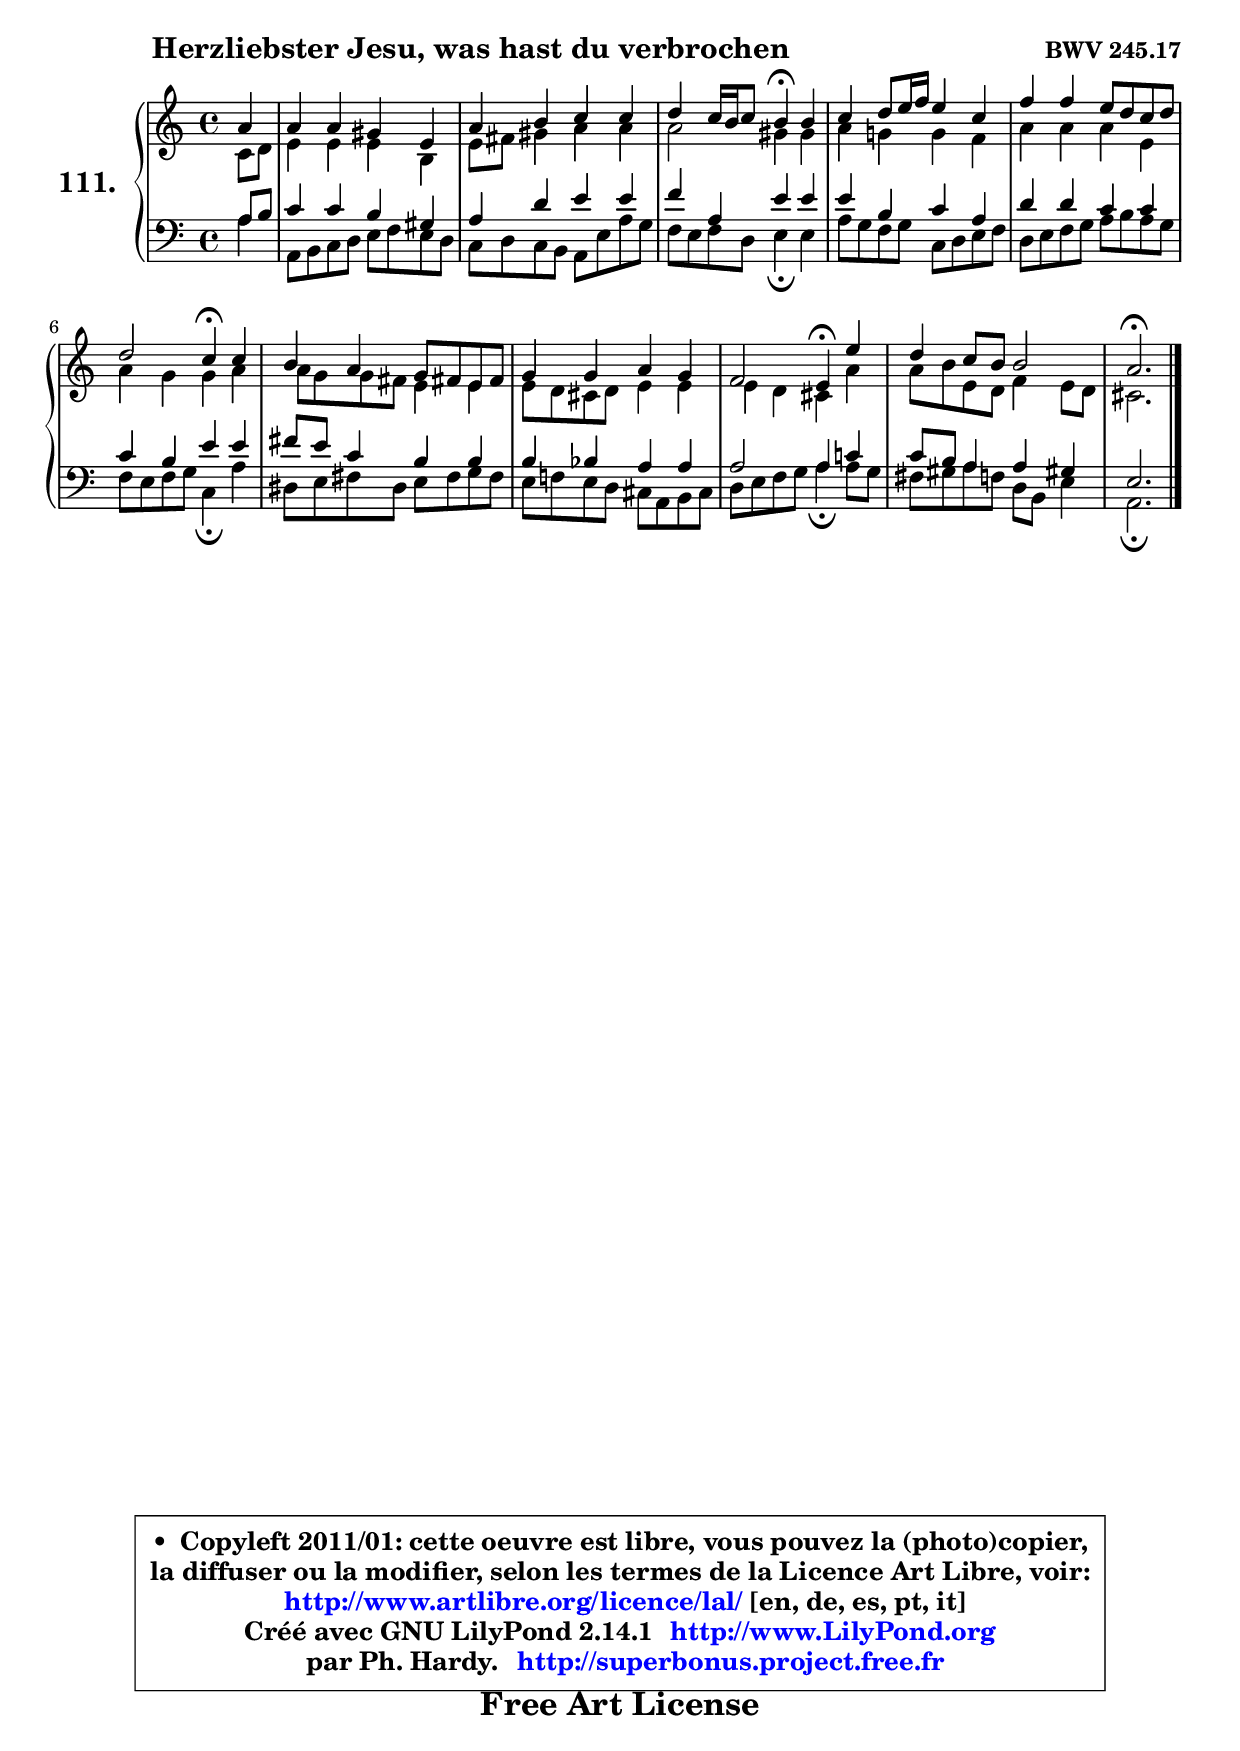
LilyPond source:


\version "2.14.1"

    \paper {
%	system-system-spacing #'padding = #0.1
%	score-system-spacing #'padding = #0.1
%	ragged-bottom = ##f
%	ragged-last-bottom = ##f
	}

    \header {
      opus = \markup { \bold "BWV 245.17" }
      piece = \markup { \hspace #9 \fontsize #2 \bold "Herzliebster Jesu, was hast du verbrochen" }
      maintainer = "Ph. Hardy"
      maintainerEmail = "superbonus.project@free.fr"
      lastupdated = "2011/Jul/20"
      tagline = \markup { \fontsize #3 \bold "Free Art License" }
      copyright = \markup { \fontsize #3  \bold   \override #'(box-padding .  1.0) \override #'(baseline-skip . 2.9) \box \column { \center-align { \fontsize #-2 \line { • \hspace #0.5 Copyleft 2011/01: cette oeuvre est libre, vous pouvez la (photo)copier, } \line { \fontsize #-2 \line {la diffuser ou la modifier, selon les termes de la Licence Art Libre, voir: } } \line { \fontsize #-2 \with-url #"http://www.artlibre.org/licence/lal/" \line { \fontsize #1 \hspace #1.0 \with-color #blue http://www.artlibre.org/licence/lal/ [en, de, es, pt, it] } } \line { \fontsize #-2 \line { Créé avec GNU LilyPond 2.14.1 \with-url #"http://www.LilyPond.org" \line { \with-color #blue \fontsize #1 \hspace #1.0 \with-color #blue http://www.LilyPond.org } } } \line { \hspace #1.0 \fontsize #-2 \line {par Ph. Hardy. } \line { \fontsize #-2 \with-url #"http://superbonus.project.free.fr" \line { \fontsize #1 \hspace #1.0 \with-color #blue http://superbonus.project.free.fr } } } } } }

	  }

  guidemidi = {
        r4 |
        R1 |
        R1 |
        r2 \tempo 4 = 30 r4 \tempo 4 = 78 r4 |
        R1 |
        R1 |
        r2 \tempo 4 = 30 r4 \tempo 4 = 78 r4 |
        R1 |
        R1 |
        r2 \tempo 4 = 30 r4 \tempo 4 = 78 r4 |
        R1 |
        \tempo 4 = 40 r2. 
	}

  upper = {
	\time 4/4
	\key a \minor
	\clef treble
	\partial 4
	\voiceOne
	<< { 
	% SOPRANO
	\set Voice.midiInstrument = "acoustic grand"
	\relative c'' {
        a4 |
        a4 a gis e |
        a4 b c c |
        d4 c16 b c8 b4\fermata b |
        c4 d8 e16 f e4 c |
        f4 f e8 d c d |
        d2 c4\fermata c4 |
        b4 a g8 fis! e fis |
        g4 g a g |
        f2 e4\fermata e' |
        d4 c8 b b2 |
        a2.\fermata
        \bar "|."
	} % fin de relative
	}

	\context Voice="1" { \voiceTwo 
	% ALTO
	\set Voice.midiInstrument = "acoustic grand"
	\relative c' {
        c8 d |
        e4 e e b |
        e8 fis gis4 a a |
        a2 gis4 gis |
        a4 g! g f |
        a4 a a e |
        a4 g g a |
        a8 g g fis e4 e |
        e8 d cis d e4 e |
        e4 d cis a' |
        a8 b e, d f4 e8 d |
        cis2.
        \bar "|."
	} % fin de relative
	\oneVoice
	} >>
	}

    lower = {
	\time 4/4
	\key a \minor
	\clef bass
	\partial 4
	\voiceOne
	<< { 
	% TENOR
	\set Voice.midiInstrument = "acoustic grand"
	\relative c' {
        a8 b |
        c4 c b gis |
        a4 d e e |
        f4 a, e' e |
        e4 b c a |
        d4 d c c |
        c4 b e e |
        fis8 e c4 b b |
        b4 bes a a |
        a2 a4 c! |
        c8 b a4 a gis! |
        e2.
        \bar "|."
	} % fin de relative
	}
	\context Voice="1" { \voiceTwo 
	% BASS
	\set Voice.midiInstrument = "acoustic grand"
	\relative c' {
        a4 |
        a,8 b c d e f e d |
        c8 d c b a8 e' a g |
        f8 e f d e4\fermata e |
        a8 g f g c, d e f |
        d8 e f g a8 b a g |
        f8 e f g c,4\fermata a' |
        dis,8 e fis dis e fis g fis |
        e8 f! e d cis a b cis |
        d8 e f g a4\fermata a8 g |
        fis8 gis a8 f d b e4 |
        a,2.\fermata
        \bar "|."
	} % fin de relative
	\oneVoice
	} >>
	}


    \score { 

	\new PianoStaff <<
	\set PianoStaff.instrumentName = \markup { \bold \huge "111." }
	\new Staff = "upper" \upper
	\new Staff = "lower" \lower
	>>

    \layout {
%	ragged-last = ##f
	   }

         } % fin de score

  \score {
    \unfoldRepeats { << \guidemidi \upper \lower >> }
    \midi {
    \context {
     \Staff
      \remove "Staff_performer"
               }

     \context {
      \Voice
       \consists "Staff_performer"
                }

     \context { 
      \Score
      tempoWholesPerMinute = #(ly:make-moment 78 4)
		}
	    }
	}

